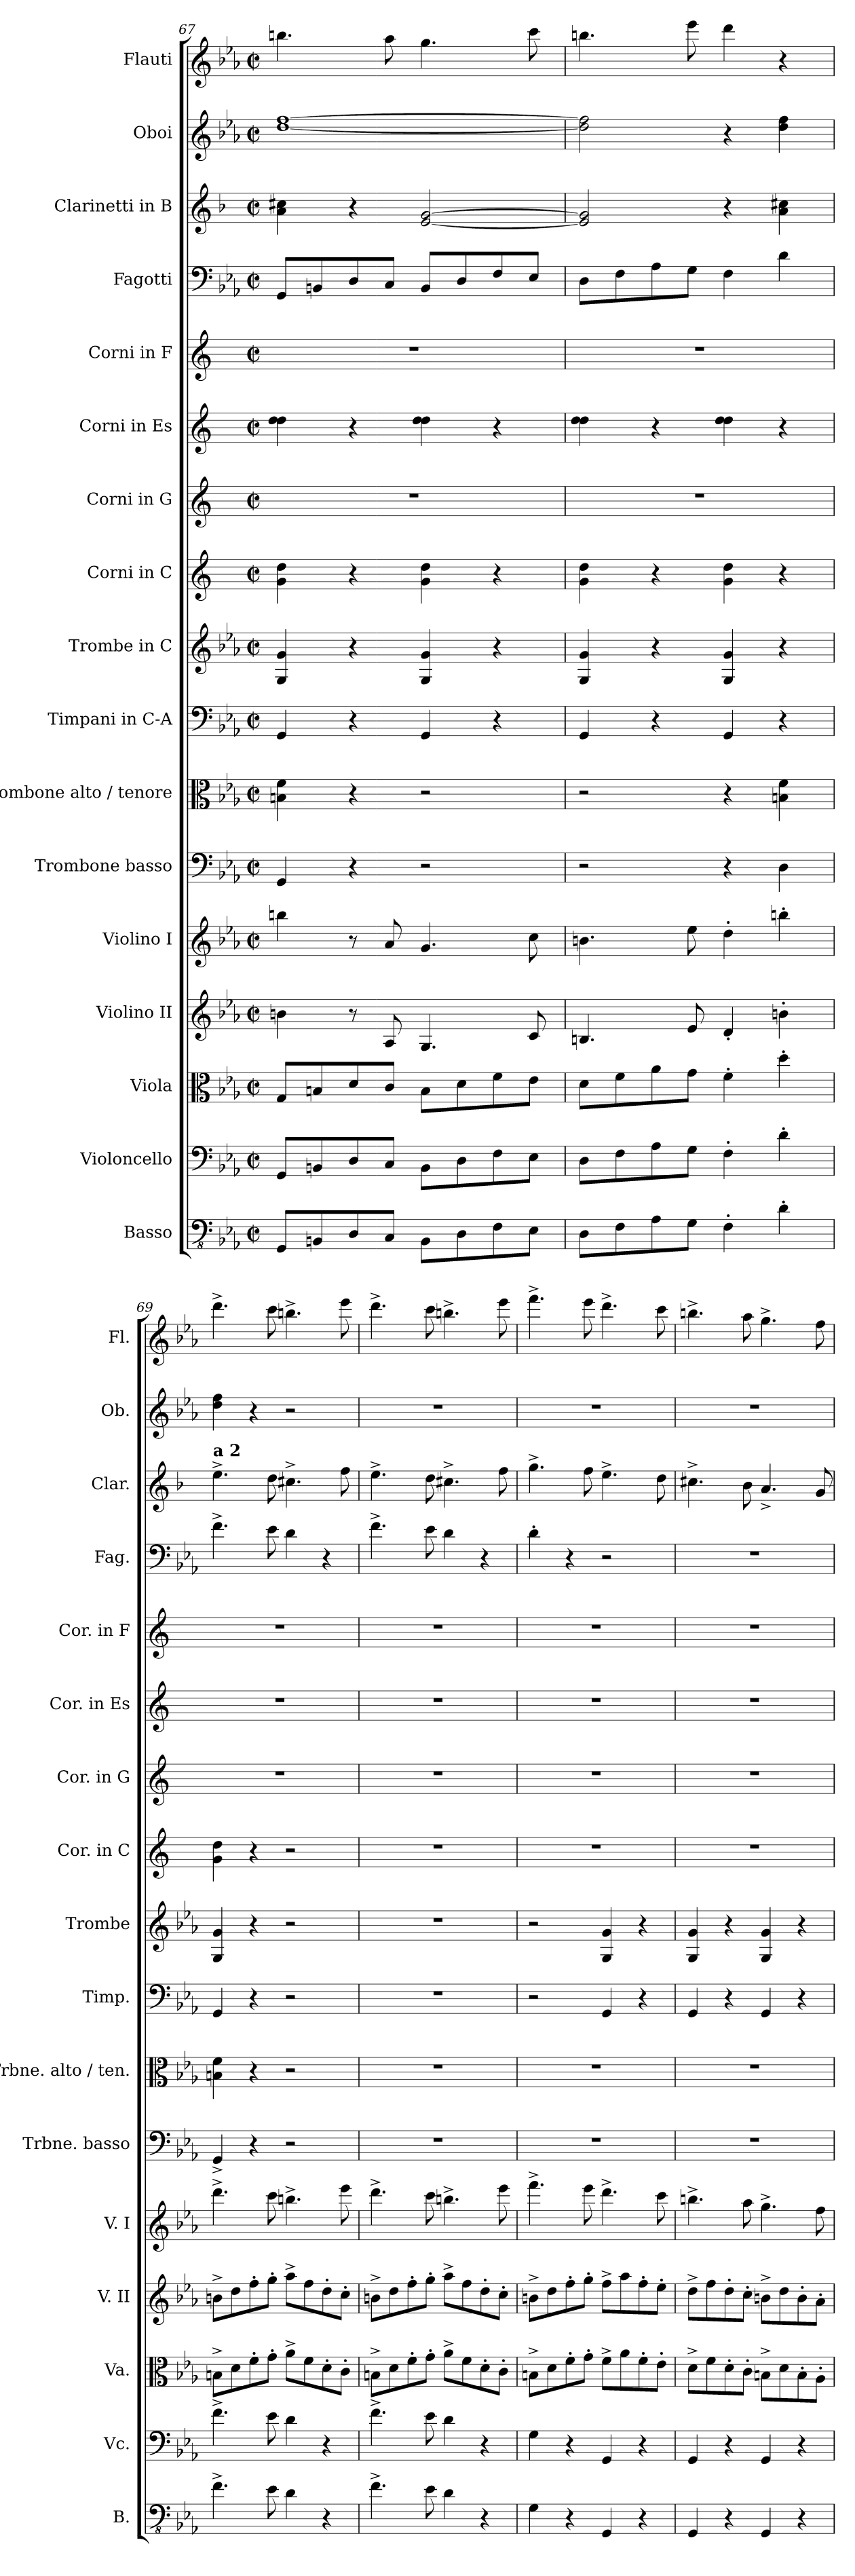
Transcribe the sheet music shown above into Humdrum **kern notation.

**kern	**kern	**kern	**kern	**kern	**kern	**kern	**kern	**kern	**kern	**kern	**kern	**kern	**kern	**kern	**kern	**kern
*part17	*part16	*part15	*part14	*part13	*part12	*part11	*part10	*part9	*part8	*part7	*part6	*part5	*part4	*part3	*part2	*part1
*staff17	*staff16	*staff15	*staff14	*staff13	*staff12	*staff11	*staff10	*staff9	*staff8	*staff7	*staff6	*staff5	*staff4	*staff3	*staff2	*staff1
*I"Basso	*I"Violoncello	*I"Viola	*I"Violino II	*I"Violino I	*I"Trombone basso	*I"Trombone alto / tenore	*I"Timpani in C-A	*I"Trombe in C	*I"Corni in C	*I"Corni in G	*I"Corni in Es	*I"Corni in F	*I"Fagotti	*I"Clarinetti in B	*I"Oboi	*I"Flauti
*I'B.	*I'Vc.	*I'Va.	*I'V. II	*I'V. I	*I'Trbne. basso	*I'Trbne. alto / ten.	*I'Timp.	*I'Trombe	*I'Cor. in C	*I'Cor. in G	*I'Cor. in Es	*I'Cor. in F	*I'Fag.	*I'Clar.	*I'Ob.	*I'Fl.
!!LO:PB:g=z
*clefFv4	*clefF4	*clefC3	*clefG2	*clefG2	*clefF4	*clefC3	*clefF4	*clefG2	*clefG2	*clefG2	*clefG2	*clefG2	*clefF4	*clefG2	*clefG2	*clefG2
*	*	*	*	*	*	*	*	*	*ITrd7c12	*ITrd3c5	*ITrd5c9	*ITrd4c7	*	*ITrd1c2	*	*
*k[b-e-a-]	*k[b-e-a-]	*k[b-e-a-]	*k[b-e-a-]	*k[b-e-a-]	*k[b-e-a-]	*k[b-e-a-]	*k[b-e-a-]	*k[b-e-a-]	*k[]	*k[f#]	*k[b-e-a-]	*k[b-]	*k[b-e-a-]	*k[b-e-a-]	*k[b-e-a-]	*k[b-e-a-]
*M2/2	*M2/2	*M2/2	*M2/2	*M2/2	*M2/2	*M2/2	*M2/2	*M2/2	*M2/2	*M2/2	*M2/2	*M2/2	*M2/2	*M2/2	*M2/2	*M2/2
*met(c|)	*met(c|)	*met(c|)	*met(c|)	*met(c|)	*met(c|)	*met(c|)	*met(c|)	*met(c|)	*met(c|)	*met(c|)	*met(c|)	*met(c|)	*met(c|)	*met(c|)	*met(c|)	*met(c|)
=67	=67	=67	=67	=67	=67	=67	=67	=67	=67	=67	=67	=67	=67	=67	=67	=67
8GGG/L	8GG/L	8G/L	4bn\	4bbn\	4GG/	4Bn\ 4f\	4GG/	4G/ 4g/	4G\ 4d\	1r	4f\ 4f\	1r	8GG/L	4g\ 4bn\	[1dd [1ff	4.bbn\
8BBBn/	8BBn/	8Bn/	.	.	.	.	.	.	.	.	.	.	8BBn/	.	.	.
8DD/	8D/	8d/	8r	8r	4r	4r	4r	4r	4r	.	4r	.	8D/	4r	.	.
8CC/J	8C/J	8c/J	8A-/	8a-/	.	.	.	.	.	.	.	.	8C/J	.	.	8aa-\
8BBB\L	8BB\L	8B\L	4.G/	4.g/	2r	2r	4GG/	4G/ 4g/	4G\ 4d\	.	4f\ 4f\	.	8BB/L	[2d/ [2f/	.	4.gg\
8DD\	8D\	8d\	.	.	.	.	.	.	.	.	.	.	8D/	.	.	.
8FF\	8F\	8f\	.	.	.	.	4r	4r	4r	.	4r	.	8F/	.	.	.
8EE-\J	8E-\J	8e-\J	8c/	8cc\	.	.	.	.	.	.	.	.	8E-/J	.	.	8ccc\
=68	=68	=68	=68	=68	=68	=68	=68	=68	=68	=68	=68	=68	=68	=68	=68	=68
8DD\L	8D\L	8d\L	4.Bn/	4.bn\	2r	2r	4GG/	4G/ 4g/	4G\ 4d\	1r	4f\ 4f\	1r	8D\L	2d/] 2f/]	2dd\] 2ff\]	4.bbn\
8FF\	8F\	8f\	.	.	.	.	.	.	.	.	.	.	8F\	.	.	.
8AA-\	8A-\	8a-\	.	.	.	.	4r	4r	4r	.	4r	.	8A-\	.	.	.
8GG\J	8G\J	8g\J	8e-/	8ee-\	.	.	.	.	.	.	.	.	8G\J	.	.	8eee-\
4FF'\	4F'\	4f'\	4d'/	4dd'\	4r	4r	4GG/	4G/ 4g/	4G\ 4d\	.	4f\ 4f\	.	4F\	4r	4r	4ddd\
4D'\	4d'\	4dd'\	4bn'\	4bbn'\	4D\	4Bn\ 4f\	4r	4r	4r	.	4r	.	4d\	4g\ 4bn\	4dd\ 4ff\	4r
=69	=69	=69	=69	=69	=69	=69	=69	=69	=69	=69	=69	=69	=69	=69	=69	=69
!	!	!	!	!	!	!	!	!	!	!	!	!	!	!LO:TX:a:B:t=a 2	!	!
4.F^\	4.f^\	8Bn^\L	8bn^\L	4.ddd^\	4GG^/	4Bn\ 4f\	4GG/	4G/ 4g/	4G\ 4d\	1r	1r	1r	4.f^\	4.dd^\	4dd\ 4ff\	4.ddd^\
.	.	8d\	8dd\	.	.	.	.	.	.	.	.	.	.	.	.	.
.	.	8f'\	8ff'\	.	4r	4r	4r	4r	4r	.	.	.	.	.	4r	.
8E-\	8e-\	8g'\J	8gg'\J	8ccc\	.	.	.	.	.	.	.	.	8e-\	8cc\	.	8ccc\
4D\	4d\	8a-^\L	8aa-^\L	4.bbn^\	2r	2r	2r	2r	2r	.	.	.	4d\	4.bn^\	2r	4.bbn^\
.	.	8f\	8ff\	.	.	.	.	.	.	.	.	.	.	.	.	.
4r	4r	8d'\	8dd'\	.	.	.	.	.	.	.	.	.	4r	.	.	.
.	.	8c'\J	8cc'\J	8eee-\	.	.	.	.	.	.	.	.	.	8ee-\	.	8eee-\
=70	=70	=70	=70	=70	=70	=70	=70	=70	=70	=70	=70	=70	=70	=70	=70	=70
4.F^\	4.f^\	8Bn^\L	8bn^\L	4.ddd^\	1r	1r	1r	1r	1r	1r	1r	1r	4.f^\	4.dd^\	1r	4.ddd^\
.	.	8d\	8dd\	.	.	.	.	.	.	.	.	.	.	.	.	.
.	.	8f'\	8ff'\	.	.	.	.	.	.	.	.	.	.	.	.	.
8E-\	8e-\	8g'\J	8gg'\J	8ccc\	.	.	.	.	.	.	.	.	8e-\	8cc\	.	8ccc\
4D\	4d\	8a-^\L	8aa-^\L	4.bbn^\	.	.	.	.	.	.	.	.	4d\	4.bn^\	.	4.bbn^\
.	.	8f\	8ff\	.	.	.	.	.	.	.	.	.	.	.	.	.
4r	4r	8d'\	8dd'\	.	.	.	.	.	.	.	.	.	4r	.	.	.
.	.	8c'\J	8cc'\J	8eee-\	.	.	.	.	.	.	.	.	.	8ee-\	.	8eee-\
=71	=71	=71	=71	=71	=71	=71	=71	=71	=71	=71	=71	=71	=71	=71	=71	=71
4GG\	4G\	8Bn^\L	8bn^\L	4.fff^\	1r	1r	2r	2r	1r	1r	1r	1r	4d'\	4.ff^\	1r	4.fff^\
.	.	8d\	8dd\	.	.	.	.	.	.	.	.	.	.	.	.	.
4r	4r	8f'\	8ff'\	.	.	.	.	.	.	.	.	.	4r	.	.	.
.	.	8g'\J	8gg'\J	8eee-\	.	.	.	.	.	.	.	.	.	8ee-\	.	8eee-\
4GGG/	4GG/	8f^\L	8ff^\L	4.ddd^\	.	.	4GG/	4G/ 4g/	.	.	.	.	2r	4.dd^\	.	4.ddd^\
.	.	8a-\	8aa-\	.	.	.	.	.	.	.	.	.	.	.	.	.
4r	4r	8f'\	8ff'\	.	.	.	4r	4r	.	.	.	.	.	.	.	.
.	.	8e-'\J	8ee-'\J	8ccc\	.	.	.	.	.	.	.	.	.	8cc\	.	8ccc\
=72	=72	=72	=72	=72	=72	=72	=72	=72	=72	=72	=72	=72	=72	=72	=72	=72
4GGG/	4GG/	8d^\L	8dd^\L	4.bbn^\	1r	1r	4GG/	4G/ 4g/	1r	1r	1r	1r	1r	4.bn^\	1r	4.bbn^\
.	.	8f\	8ff\	.	.	.	.	.	.	.	.	.	.	.	.	.
4r	4r	8d'\	8dd'\	.	.	.	4r	4r	.	.	.	.	.	.	.	.
.	.	8c'\J	8cc'\J	8aa-\	.	.	.	.	.	.	.	.	.	8a-\	.	8aa-\
4GGG/	4GG/	8Bn^\L	8bn^\L	4.gg^\	.	.	4GG/	4G/ 4g/	.	.	.	.	.	4.g^/	.	4.gg^\
.	.	8d\	8dd\	.	.	.	.	.	.	.	.	.	.	.	.	.
4r	4r	8B'\	8b'\	.	.	.	4r	4r	.	.	.	.	.	.	.	.
.	.	8A-'\J	8a-'\J	8ff\	.	.	.	.	.	.	.	.	.	8f/	.	8ff\
=	=	=	=	=	=	=	=	=	=	=	=	=	=	=	=	=
*-	*-	*-	*-	*-	*-	*-	*-	*-	*-	*-	*-	*-	*-	*-	*-	*-
